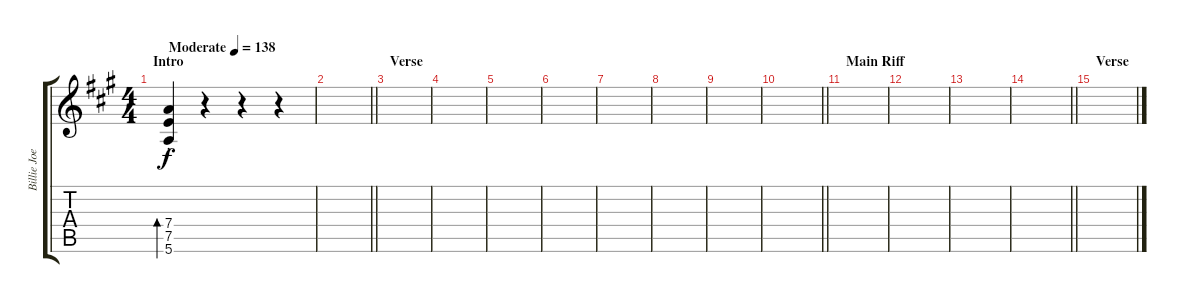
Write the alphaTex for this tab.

\track ("Billie Joe Acoustic" "Billie Joe") {instrument acousticguitarsteel}
\staff {score tabs}
\tuning (E4 B3 G3 D3 A2 E2) {hide}
\ts (4 4)
\section ("" "Intro")
\tempo (138 "Moderate")
\clef g2
\ks a
(7.4{st} 7.5{st} 5.6{st}).4{bd 60 dy f instrument acousticguitarsteel} r.4 r.4 r.4 |
\barLineRight lightlight
|
\section ("" "Verse")
|
|
|
|
|
|
|
\barLineRight lightlight
|
\section ("" "Main Riff")
|
|
|
\barLineRight lightlight
|
\section ("" "Verse")
